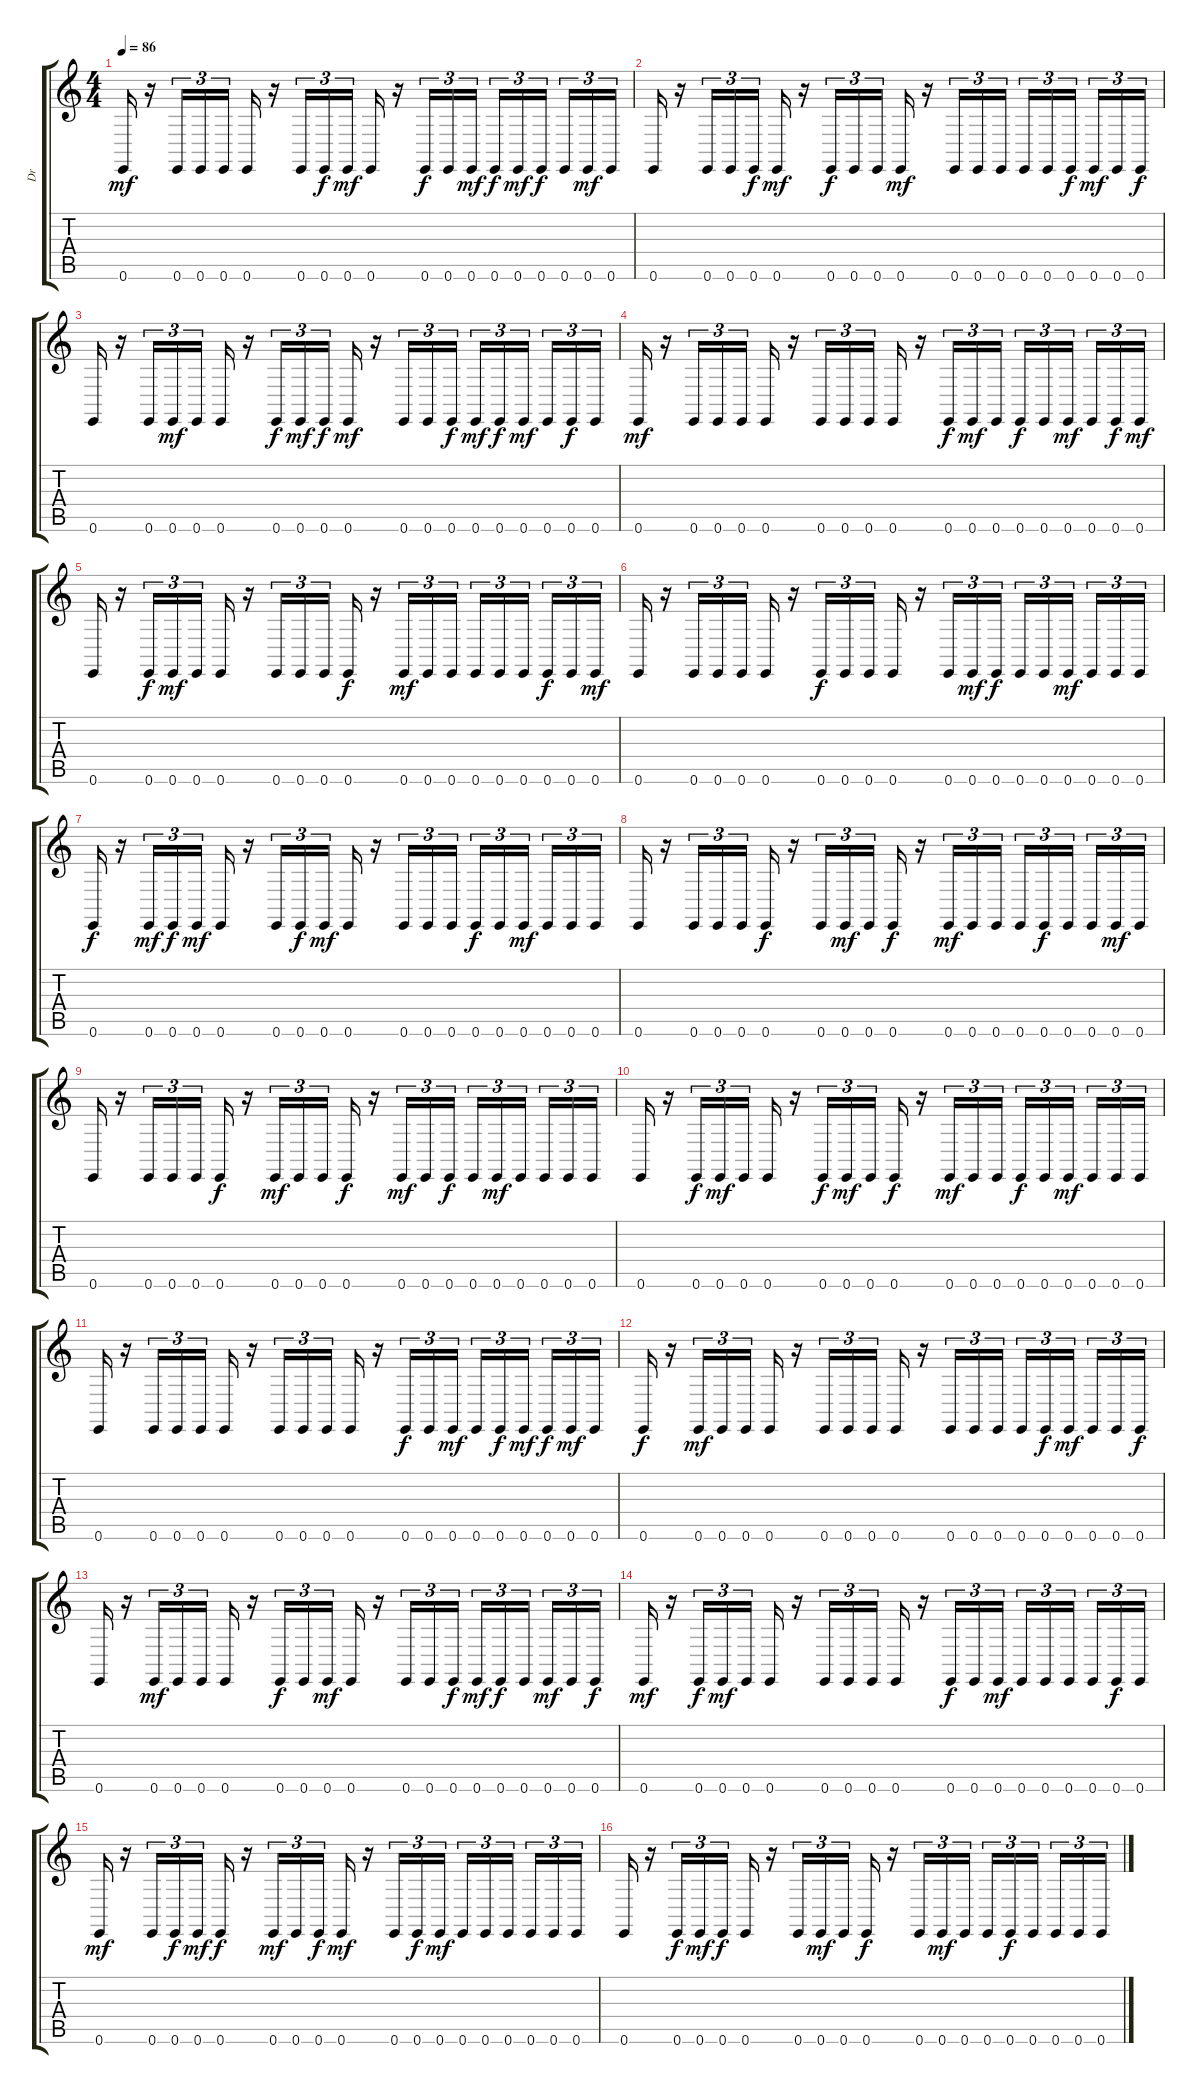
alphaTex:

\track ("Dr" "Dr") {instrument synthdrum}
\staff {score tabs}
\tuning (E4 B3 G3 D3 A2 E2) {hide}
\ts (4 4)
\tempo 86
\clef g2
\ks c
0.6.16{dy mf} r.16 0.6.16{tu (3 2)} 0.6.16{tu (3 2)} 0.6.16{tu (3 2)} 0.6.16 r.16 0.6.16{tu (3 2)} 0.6.16{tu (3 2) dy f} 0.6.16{tu (3 2) dy mf} 0.6.16 r.16 0.6.16{tu (3 2) dy f} 0.6.16{tu (3 2)} 0.6.16{tu (3 2) dy mf} 0.6.16{tu (3 2) dy f} 0.6.16{tu (3 2) dy mf} 0.6.16{tu (3 2) dy f beam splitsecondary} 0.6.16{tu (3 2)} 0.6.16{tu (3 2) dy mf} 0.6.16{tu (3 2)} |
0.6.16 r.16 0.6.16{tu (3 2)} 0.6.16{tu (3 2)} 0.6.16{tu (3 2) dy f} 0.6.16{dy mf} r.16 0.6.16{tu (3 2) dy f} 0.6.16{tu (3 2)} 0.6.16{tu (3 2)} 0.6.16{dy mf} r.16 0.6.16{tu (3 2)} 0.6.16{tu (3 2)} 0.6.16{tu (3 2)} 0.6.16{tu (3 2)} 0.6.16{tu (3 2)} 0.6.16{tu (3 2) dy f beam splitsecondary} 0.6.16{tu (3 2) dy mf} 0.6.16{tu (3 2)} 0.6.16{tu (3 2) dy f} |
0.6.16 r.16 0.6.16{tu (3 2)} 0.6.16{tu (3 2) dy mf} 0.6.16{tu (3 2)} 0.6.16 r.16 0.6.16{tu (3 2) dy f} 0.6.16{tu (3 2) dy mf} 0.6.16{tu (3 2) dy f} 0.6.16{dy mf} r.16 0.6.16{tu (3 2)} 0.6.16{tu (3 2)} 0.6.16{tu (3 2) dy f} 0.6.16{tu (3 2) dy mf} 0.6.16{tu (3 2) dy f} 0.6.16{tu (3 2) dy mf beam splitsecondary} 0.6.16{tu (3 2)} 0.6.16{tu (3 2) dy f} 0.6.16{tu (3 2)} |
0.6.16{dy mf} r.16 0.6.16{tu (3 2)} 0.6.16{tu (3 2)} 0.6.16{tu (3 2)} 0.6.16 r.16 0.6.16{tu (3 2)} 0.6.16{tu (3 2)} 0.6.16{tu (3 2)} 0.6.16 r.16 0.6.16{tu (3 2) dy f} 0.6.16{tu (3 2) dy mf} 0.6.16{tu (3 2)} 0.6.16{tu (3 2) dy f} 0.6.16{tu (3 2)} 0.6.16{tu (3 2) dy mf beam splitsecondary} 0.6.16{tu (3 2)} 0.6.16{tu (3 2) dy f} 0.6.16{tu (3 2) dy mf} |
0.6.16 r.16 0.6.16{tu (3 2) dy f} 0.6.16{tu (3 2) dy mf} 0.6.16{tu (3 2)} 0.6.16 r.16 0.6.16{tu (3 2)} 0.6.16{tu (3 2)} 0.6.16{tu (3 2)} 0.6.16{dy f} r.16 0.6.16{tu (3 2) dy mf} 0.6.16{tu (3 2)} 0.6.16{tu (3 2)} 0.6.16{tu (3 2)} 0.6.16{tu (3 2)} 0.6.16{tu (3 2) beam splitsecondary} 0.6.16{tu (3 2) dy f} 0.6.16{tu (3 2)} 0.6.16{tu (3 2) dy mf} |
0.6.16 r.16 0.6.16{tu (3 2)} 0.6.16{tu (3 2)} 0.6.16{tu (3 2)} 0.6.16 r.16 0.6.16{tu (3 2) dy f} 0.6.16{tu (3 2)} 0.6.16{tu (3 2)} 0.6.16 r.16 0.6.16{tu (3 2)} 0.6.16{tu (3 2) dy mf} 0.6.16{tu (3 2) dy f} 0.6.16{tu (3 2)} 0.6.16{tu (3 2)} 0.6.16{tu (3 2) dy mf beam splitsecondary} 0.6.16{tu (3 2)} 0.6.16{tu (3 2)} 0.6.16{tu (3 2)} |
0.6.16{dy f} r.16 0.6.16{tu (3 2) dy mf} 0.6.16{tu (3 2) dy f} 0.6.16{tu (3 2) dy mf} 0.6.16 r.16 0.6.16{tu (3 2)} 0.6.16{tu (3 2) dy f} 0.6.16{tu (3 2) dy mf} 0.6.16 r.16 0.6.16{tu (3 2)} 0.6.16{tu (3 2)} 0.6.16{tu (3 2)} 0.6.16{tu (3 2) dy f} 0.6.16{tu (3 2)} 0.6.16{tu (3 2) dy mf beam splitsecondary} 0.6.16{tu (3 2)} 0.6.16{tu (3 2)} 0.6.16{tu (3 2)} |
0.6.16 r.16 0.6.16{tu (3 2)} 0.6.16{tu (3 2)} 0.6.16{tu (3 2)} 0.6.16{dy f} r.16 0.6.16{tu (3 2)} 0.6.16{tu (3 2) dy mf} 0.6.16{tu (3 2)} 0.6.16{dy f} r.16 0.6.16{tu (3 2) dy mf} 0.6.16{tu (3 2)} 0.6.16{tu (3 2)} 0.6.16{tu (3 2)} 0.6.16{tu (3 2) dy f} 0.6.16{tu (3 2) beam splitsecondary} 0.6.16{tu (3 2)} 0.6.16{tu (3 2) dy mf} 0.6.16{tu (3 2)} |
0.6.16 r.16 0.6.16{tu (3 2)} 0.6.16{tu (3 2)} 0.6.16{tu (3 2)} 0.6.16{dy f} r.16 0.6.16{tu (3 2) dy mf} 0.6.16{tu (3 2)} 0.6.16{tu (3 2)} 0.6.16{dy f} r.16 0.6.16{tu (3 2) dy mf} 0.6.16{tu (3 2)} 0.6.16{tu (3 2) dy f} 0.6.16{tu (3 2)} 0.6.16{tu (3 2) dy mf} 0.6.16{tu (3 2) beam splitsecondary} 0.6.16{tu (3 2)} 0.6.16{tu (3 2)} 0.6.16{tu (3 2)} |
0.6.16 r.16 0.6.16{tu (3 2) dy f} 0.6.16{tu (3 2) dy mf} 0.6.16{tu (3 2)} 0.6.16 r.16 0.6.16{tu (3 2) dy f} 0.6.16{tu (3 2) dy mf} 0.6.16{tu (3 2)} 0.6.16{dy f} r.16 0.6.16{tu (3 2) dy mf} 0.6.16{tu (3 2)} 0.6.16{tu (3 2)} 0.6.16{tu (3 2) dy f} 0.6.16{tu (3 2)} 0.6.16{tu (3 2) dy mf beam splitsecondary} 0.6.16{tu (3 2)} 0.6.16{tu (3 2)} 0.6.16{tu (3 2)} |
0.6.16 r.16 0.6.16{tu (3 2)} 0.6.16{tu (3 2)} 0.6.16{tu (3 2)} 0.6.16 r.16 0.6.16{tu (3 2)} 0.6.16{tu (3 2)} 0.6.16{tu (3 2)} 0.6.16 r.16 0.6.16{tu (3 2) dy f} 0.6.16{tu (3 2)} 0.6.16{tu (3 2) dy mf} 0.6.16{tu (3 2)} 0.6.16{tu (3 2) dy f} 0.6.16{tu (3 2) dy mf beam splitsecondary} 0.6.16{tu (3 2) dy f} 0.6.16{tu (3 2) dy mf} 0.6.16{tu (3 2)} |
0.6.16{dy f} r.16 0.6.16{tu (3 2) dy mf} 0.6.16{tu (3 2)} 0.6.16{tu (3 2)} 0.6.16 r.16 0.6.16{tu (3 2)} 0.6.16{tu (3 2)} 0.6.16{tu (3 2)} 0.6.16 r.16 0.6.16{tu (3 2)} 0.6.16{tu (3 2)} 0.6.16{tu (3 2)} 0.6.16{tu (3 2)} 0.6.16{tu (3 2) dy f} 0.6.16{tu (3 2) dy mf beam splitsecondary} 0.6.16{tu (3 2)} 0.6.16{tu (3 2)} 0.6.16{tu (3 2) dy f} |
0.6.16 r.16 0.6.16{tu (3 2) dy mf} 0.6.16{tu (3 2)} 0.6.16{tu (3 2)} 0.6.16 r.16 0.6.16{tu (3 2) dy f} 0.6.16{tu (3 2)} 0.6.16{tu (3 2) dy mf} 0.6.16 r.16 0.6.16{tu (3 2)} 0.6.16{tu (3 2)} 0.6.16{tu (3 2) dy f} 0.6.16{tu (3 2) dy mf} 0.6.16{tu (3 2) dy f} 0.6.16{tu (3 2) beam splitsecondary} 0.6.16{tu (3 2) dy mf} 0.6.16{tu (3 2)} 0.6.16{tu (3 2) dy f} |
0.6.16{dy mf} r.16 0.6.16{tu (3 2) dy f} 0.6.16{tu (3 2) dy mf} 0.6.16{tu (3 2)} 0.6.16 r.16 0.6.16{tu (3 2)} 0.6.16{tu (3 2)} 0.6.16{tu (3 2)} 0.6.16 r.16 0.6.16{tu (3 2) dy f} 0.6.16{tu (3 2)} 0.6.16{tu (3 2) dy mf} 0.6.16{tu (3 2)} 0.6.16{tu (3 2)} 0.6.16{tu (3 2) beam splitsecondary} 0.6.16{tu (3 2)} 0.6.16{tu (3 2) dy f} 0.6.16{tu (3 2)} |
0.6.16{dy mf} r.16 0.6.16{tu (3 2)} 0.6.16{tu (3 2) dy f} 0.6.16{tu (3 2) dy mf} 0.6.16{dy f} r.16 0.6.16{tu (3 2) dy mf} 0.6.16{tu (3 2)} 0.6.16{tu (3 2) dy f} 0.6.16{dy mf} r.16 0.6.16{tu (3 2)} 0.6.16{tu (3 2) dy f} 0.6.16{tu (3 2) dy mf} 0.6.16{tu (3 2)} 0.6.16{tu (3 2)} 0.6.16{tu (3 2) beam splitsecondary} 0.6.16{tu (3 2)} 0.6.16{tu (3 2)} 0.6.16{tu (3 2)} |
0.6.16 r.16 0.6.16{tu (3 2) dy f} 0.6.16{tu (3 2) dy mf} 0.6.16{tu (3 2) dy f} 0.6.16 r.16 0.6.16{tu (3 2)} 0.6.16{tu (3 2) dy mf} 0.6.16{tu (3 2)} 0.6.16{dy f} r.16 0.6.16{tu (3 2)} 0.6.16{tu (3 2) dy mf} 0.6.16{tu (3 2)} 0.6.16{tu (3 2)} 0.6.16{tu (3 2) dy f} 0.6.16{tu (3 2) beam splitsecondary} 0.6.16{tu (3 2)} 0.6.16{tu (3 2)} 0.6.16{tu (3 2)}
